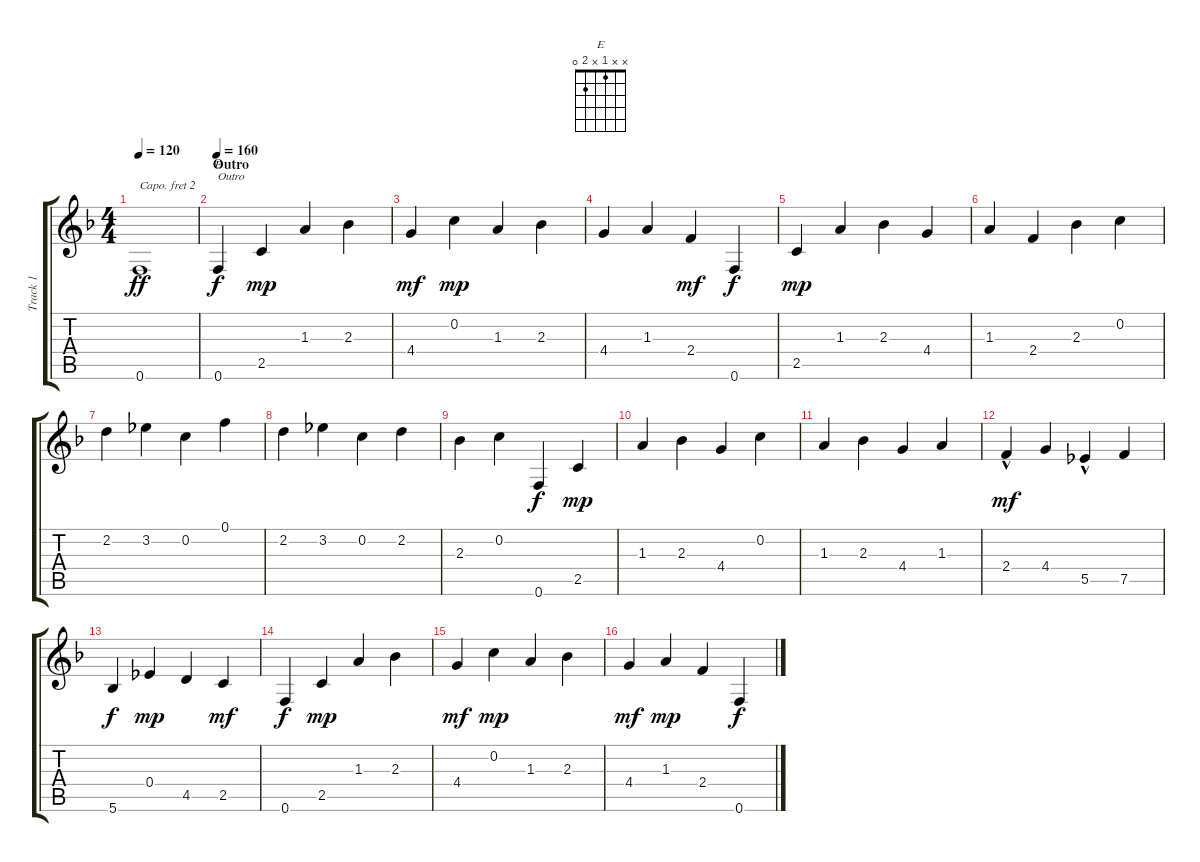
\track ("Track 1" "Track 1") {instrument acousticguitarnylon}
\staff {score tabs}
\capo 2
\tuning (Eb4 Bb3 Gb3 Db3 Ab2 Eb2) {hide}
\chord ("E" x x 1 x 2 0)
\ts (4 4)
\tempo 120
\clef g2
\ks f
0.6.1{dy ff} |
\section ("" "Outro")
\tempo 160
0.6.4{ch "E" txt "Outro" dy f} 2.5.4{dy mp} 1.3.4 2.3.4 |
4.4.4{dy mf} 0.2.4{dy mp} 1.3.4 2.3.4 |
4.4.4 1.3.4 2.4.4{dy mf} 0.6.4{dy f} |
2.5.4{dy mp} 1.3.4 2.3.4 4.4.4 |
1.3.4 2.4.4 2.3.4 0.2.4 |
2.2.4 3.2.4 0.2.4 0.1.4 |
2.2.4 3.2.4 0.2.4 2.2.4 |
2.3.4 0.2.4 0.6.4{dy f} 2.5.4{dy mp} |
1.3.4 2.3.4 4.4.4 0.2.4 |
1.3.4 2.3.4 4.4.4 1.3.4 |
2.4{hac}.4{dy mf} 4.4.4 5.5{hac}.4 7.5.4 |
5.6.4{dy f} 0.4.4{dy mp} 4.5.4 2.5.4{dy mf} |
0.6.4{dy f} 2.5.4{dy mp} 1.3.4 2.3.4 |
4.4.4{dy mf} 0.2.4{dy mp} 1.3.4 2.3.4 |
4.4.4{dy mf} 1.3.4{dy mp} 2.4.4 0.6.4{dy f}
